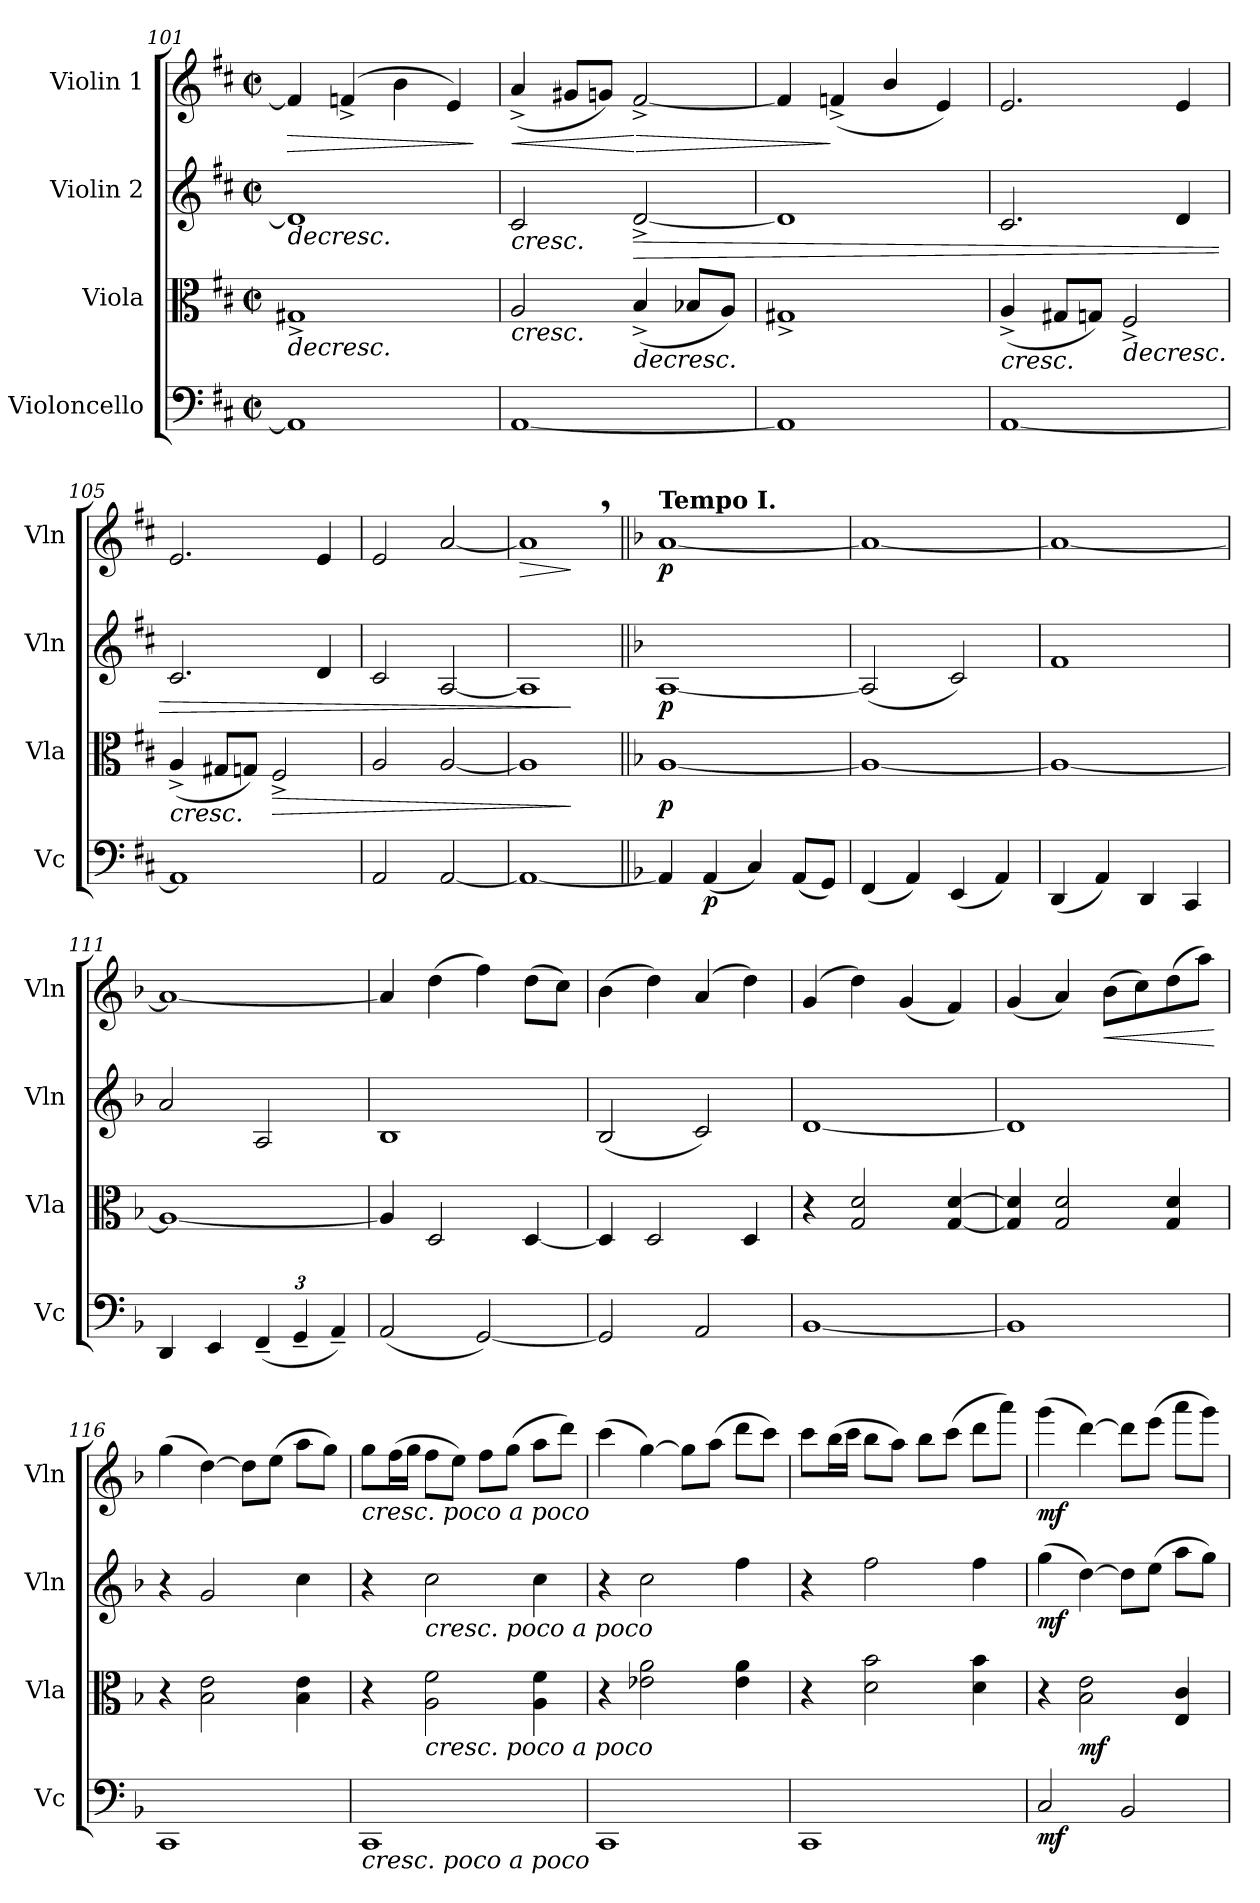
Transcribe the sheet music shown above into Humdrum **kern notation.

**kern	**dynam	**kern	**dynam	**kern	**dynam	**kern	**dynam
*part4	*part4	*part3	*part3	*part2	*part2	*part1	*part1
*staff4	*staff4	*staff3	*staff3	*staff2	*staff2	*staff1	*staff1
*I"Violoncello	*	*I"Viola	*	*I"Violin 2	*	*I"Violin 1	*
*I'Vc	*	*I'Vla	*	*I'Vln	*	*I'Vln	*
*clefF4	*	*clefC3	*	*clefG2	*	*clefG2	*
*k[f#c#]	*	*k[f#c#]	*	*k[f#c#]	*	*k[f#c#]	*
*M2/2	*	*M2/2	*	*M2/2	*	*M2/2	*
*met(c|)	*	*met(c|)	*	*met(c|)	*	*met(c|)	*
=101	=101	=101	=101	=101	=101	=101	=101
!	!	!	!LO:HP:b	!	!LO:HP:b	!	!LO:HP:b
1AA]	.	1G#X^>	>	1d]	>	4f#/]	>
.	.	.	.	.	.	(4fn^>/	.
.	.	.	.	.	.	4b\	.
.	.	.	.	.	.	4e/)	.
.	.	.	.	.	.	.	]
=102	=102	=102	=102	=102	=102	=102	=102
!	!	!	!LO:HP:b	!	!LO:HP:b	!	!LO:HP:b
[1AA	.	2A/	<	2c#/	<	(4a^>/	<
.	.	.	.	.	.	8g#X/L	.
.	.	.	.	.	.	8gn/J)	.
!	!	!	!LO:HP:n=1:b	!	!LO:HP:n=1:b	!	!LO:HP:n=1:b
.	.	(4B^>/	] >	[2d^>/	] >	[2f#^>/	[ >
.	.	8B-X/L	.	.	.	.	.
.	.	8A/J)	.	.	.	.	.
.	.	.	[	.	[	.	.
=103	=103	=103	=103	=103	=103	=103	=103
1AA]	.	1G#X^>	.	1d]	.	4f#/]	.
.	.	.	.	.	.	(4fn^>/	]
.	.	.	.	.	.	4b/	.
.	.	.	.	.	.	4e/)	.
=104	=104	=104	=104	=104	=104	=104	=104
!	!	!	!LO:HP:b	!	!	!	!
[1AA	.	(4A^>/	<	2.c#/	.	2.e/	.
.	.	8G#X/L	.	.	.	.	.
.	.	8Gn/J)	.	.	.	.	.
!	!	!	!LO:HP:n=1:b	!	!	!	!
.	.	2F#^>/	] >	.	.	.	.
.	.	.	.	4d/	.	4e/	.
.	.	.	[	.	.	.	.
=105	=105	=105	=105	=105	=105	=105	=105
!	!	!	!LO:HP:b	!	!	!	!
1AA]	.	(4A^>/	<	2.c#/	.	2.e/	.
.	.	8G#X/L	.	.	.	.	.
.	.	8Gn/J)	.	.	.	.	.
!	!	!	!LO:HP:n=1:b	!	!	!	!
.	.	2F#^>/	] >	.	.	.	.
.	.	.	.	4d/	.	4e/	.
.	.	.	[	.	.	.	.
=106	=106	=106	=106	=106	=106	=106	=106
2AA/	.	2A/	.	2c#/	.	2e/	.
[2AA/	.	[2A/	.	[2A/	.	[2a/	.
!!LO:PB:g=z
=107	=107	=107	=107	=107	=107	=107	=107
!	!	!	!	!	!	!	!LO:HP:b
1AA_	.	1A]	.	1A]	.	1a,]	>
.	.	.	]	.	]	.	]
!!LO:PB:g=z
=108||	=108||	=108||	=108||	=108||	=108||	=108||	=108||
*k[b-]	*	*k[b-]	*	*k[b-]	*	*k[b-]	*
!	!	!	!	!	!	!LO:TX:a:B:t=Tempo I.	!
!	!	!	!LO:DY:b	!	!LO:DY:b	!	!LO:DY:b
4AA/]	.	[1A	p	[1A	p	[1a	p
!	!LO:DY:b	!	!	!	!	!	!
(4AA/	p	.	.	.	.	.	.
4C/)	.	.	.	.	.	.	.
(8AA/L	.	.	.	.	.	.	.
8GG/J)	.	.	.	.	.	.	.
=109	=109	=109	=109	=109	=109	=109	=109
(4FF/	.	1A_	.	(2A/]	.	1a_	.
4AA/)	.	.	.	.	.	.	.
(4EE/	.	.	.	2c/)	.	.	.
4AA/)	.	.	.	.	.	.	.
=110	=110	=110	=110	=110	=110	=110	=110
(4DD/	.	1A_	.	1f	.	1a_	.
4AA/)	.	.	.	.	.	.	.
4DD/	.	.	.	.	.	.	.
4CC/	.	.	.	.	.	.	.
=111	=111	=111	=111	=111	=111	=111	=111
4DD/	.	1A_	.	2a/	.	1a_	.
4EE/	.	.	.	.	.	.	.
*Xbrackettup	*	*	*	*	*	*	*
(6FF~/	.	.	.	2A/	.	.	.
6GG~/	.	.	.	.	.	.	.
6AA~/)	.	.	.	.	.	.	.
=112	=112	=112	=112	=112	=112	=112	=112
(2AA/	.	4A/]	.	1B-	.	4a/]	.
.	.	2D/	.	.	.	(4dd\	.
[2GG/)	.	.	.	.	.	4ff\)	.
.	.	[4D/	.	.	.	(8dd\L	.
.	.	.	.	.	.	8cc\J)	.
=113	=113	=113	=113	=113	=113	=113	=113
2GG/]	.	4D/]	.	(2B-/	.	(4b-\	.
.	.	2D/	.	.	.	4dd\)	.
2AA/	.	.	.	2c/)	.	(4a/	.
.	.	4D/	.	.	.	4dd\)	.
=114	=114	=114	=114	=114	=114	=114	=114
[1BB-	.	4r	.	[1d	.	(4g/	.
.	.	2G/ 2d/	.	.	.	4dd\)	.
.	.	.	.	.	.	(4g/	.
.	.	[4G/ [4d/	.	.	.	4f/)	.
=115	=115	=115	=115	=115	=115	=115	=115
1BB-]	.	4G/] 4d/]	.	1d]	.	(4g/	.
.	.	2G/ 2d/	.	.	.	4a/)	.
!	!	!	!	!	!	!	!LO:HP:b
.	.	.	.	.	.	(8b-\L	<
.	.	.	.	.	.	8cc\)	.
.	.	4G/ 4d/	.	.	.	(8dd\	.
.	.	.	.	.	.	8aa\J)	.
.	.	.	.	.	.	.	[
!!LO:LB:g=z
=116	=116	=116	=116	=116	=116	=116	=116
1CC	.	4r	.	4r	.	(4gg\	.
.	.	2B-\ 2e\	.	2g/	.	[4dd\)	.
.	.	.	.	.	.	8dd\L]	.
.	.	.	.	.	.	(8ee\J	.
.	.	4B-\ 4e\	.	4cc\	.	8aa\L	.
.	.	.	.	.	.	8gg\J)	.
=117	=117	=117	=117	=117	=117	=117	=117
!	!	!	!	!	!	!LO:TX:b:i:t=cresc. poco a poco	!
!LO:TX:b:i:t=cresc. poco a poco	!	!	!	!	!	!	!
1CC	.	4r	.	4r	.	8gg\L	.
.	.	.	.	.	.	(16ff\L	.
.	.	.	.	.	.	16gg\JJ	.
!	!	!	!	!LO:TX:b:i:t=cresc. poco a poco	!	!	!
!	!	!LO:TX:b:i:t=cresc. poco a poco	!	!	!	!	!
.	.	2A\ 2f\	.	2cc\	.	8ff\L	.
.	.	.	.	.	.	8ee\J)	.
.	.	.	.	.	.	8ff\L	.
.	.	.	.	.	.	(8gg\J	.
.	.	4A\ 4f\	.	4cc\	.	8aa\L	.
.	.	.	.	.	.	8ddd\J)	.
=118	=118	=118	=118	=118	=118	=118	=118
1CC	.	4r	.	4r	.	(4ccc\	.
.	.	2e-X\ 2a\	.	2cc\	.	[4gg\)	.
.	.	.	.	.	.	8gg\L]	.
.	.	.	.	.	.	(8aa\J	.
.	.	4e-\ 4a\	.	4ff\	.	8ddd\L	.
.	.	.	.	.	.	8ccc\J)	.
=119	=119	=119	=119	=119	=119	=119	=119
1CC	.	4r	.	4r	.	8ccc\L	.
.	.	.	.	.	.	(16bb-\L	.
.	.	.	.	.	.	16ccc\JJ	.
.	.	2d\ 2b-\	.	2ff\	.	8bb-\L	.
.	.	.	.	.	.	8aa\J)	.
.	.	.	.	.	.	8bb-\L	.
.	.	.	.	.	.	(8ccc\J	.
.	.	4d\ 4b-\	.	4ff\	.	8ddd\L	.
.	.	.	.	.	.	8aaa\J)	.
=120	=120	=120	=120	=120	=120	=120	=120
!	!LO:DY:b	!	!	!	!LO:DY:b	!	!LO:DY:b
2C/	mf	4r	.	(4gg\	mf	(4ggg\	mf
!	!	!	!LO:DY:b	!	!	!	!
.	.	2B-\ 2e\	mf	[4dd\)	.	[4ddd\)	.
2BB-/	.	.	.	8dd\L]	.	8ddd\L]	.
.	.	.	.	(8ee\J	.	(8eee\J	.
.	.	4E/ 4c/	.	8aa\L	.	8aaa\L	.
.	.	.	.	8gg\J)	.	8ggg\J)	.
=	=	=	=	=	=	=	=
*-	*-	*-	*-	*-	*-	*-	*-
